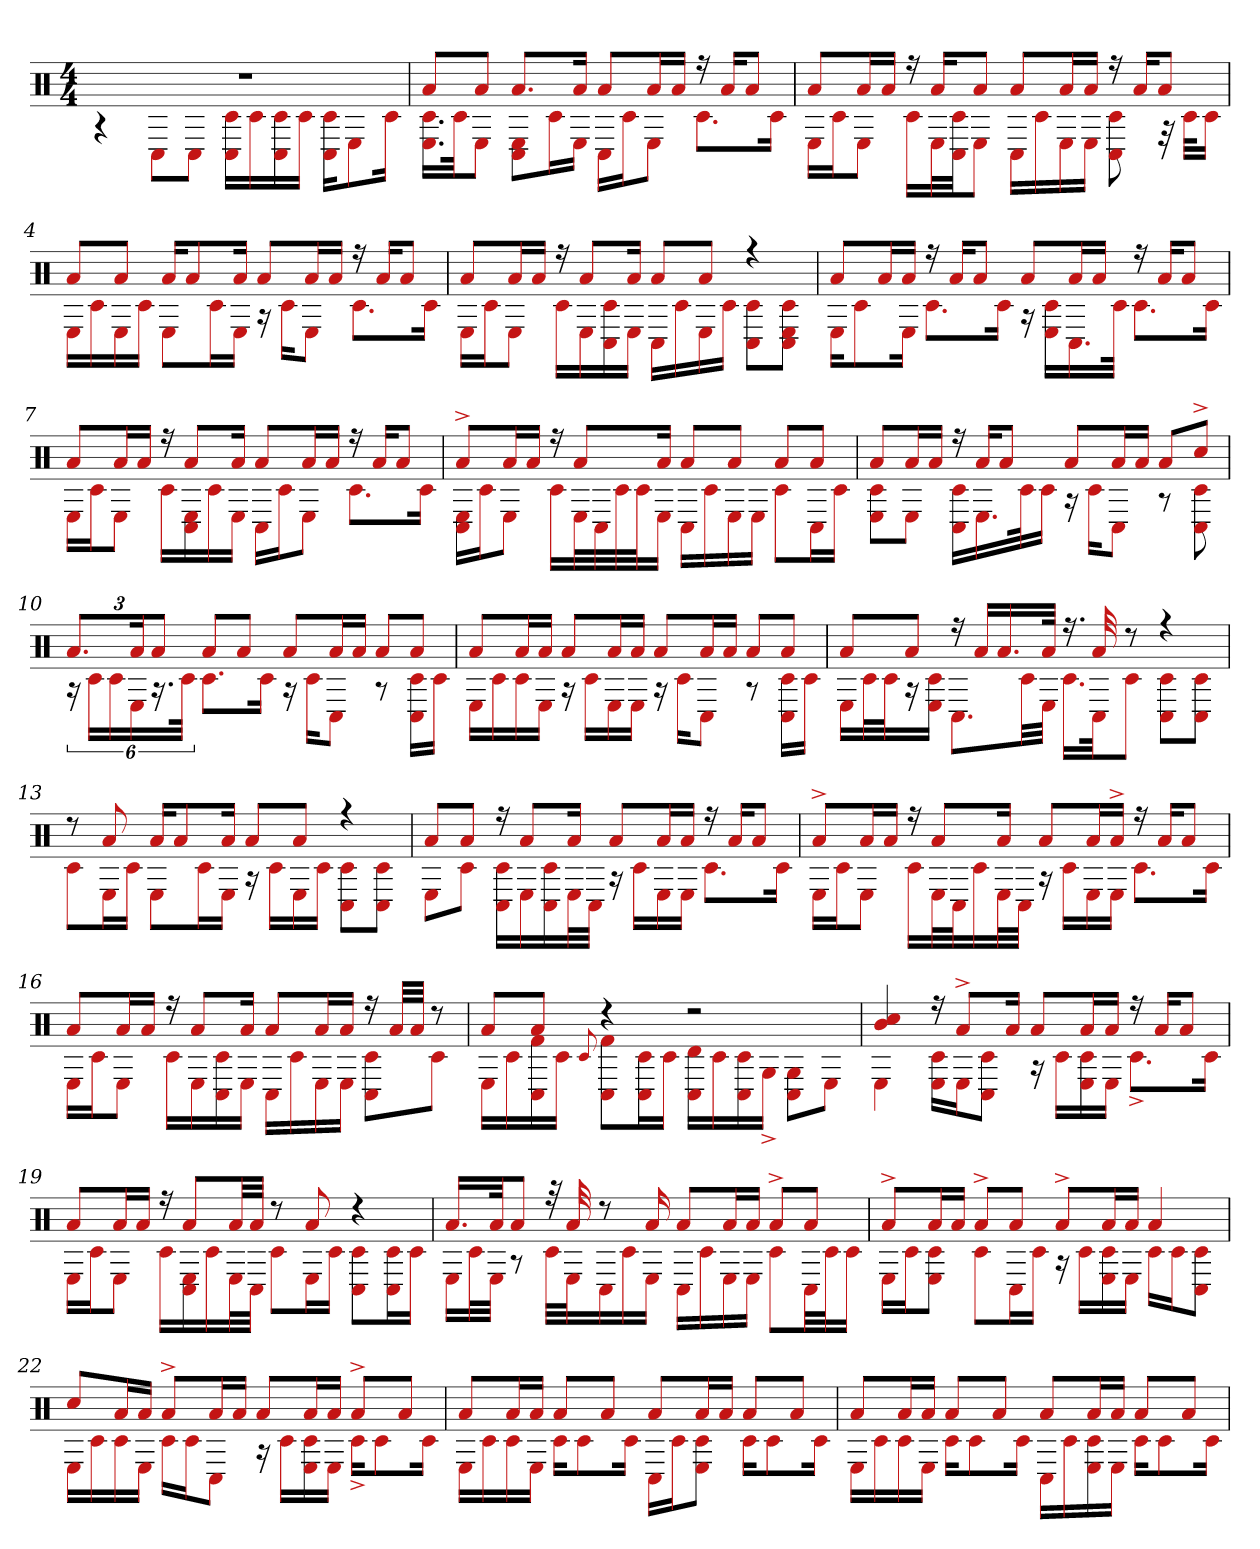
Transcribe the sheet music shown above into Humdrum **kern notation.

**kern
*part1
*staff1
*clefX
*k[]
*M4/4
=1
*^
1r	4r
.	8C#L
.	8C#J
.	16C# 16c#LL
.	16c#
.	16C# 16c#
.	16c#JJ
.	16C# 16c#KL
.	8E
.	16c#Jk
=2	=2
8aL	16.c# 16.ELL
.	32c#Jk
8aJ	8EJ
8.aL	8C# 8EL
.	16c#L
16aJk	16EJJ
8aL	16C#LL
.	16c#J
16aL	8EJ
16aJJ	.
16r	8.c#L
16aKL	.
8aJ	.
.	16c#Jk
=3	=3
8aL	16ELL
.	16c#J
16aL	8EJ
16aJJ	.
16r	16c#LL
16aKL	32EL
.	32C# 32c#JJ
8aJ	8EJ
8aL	16C#LL
.	16c#
16aL	16E
16aJJ	16EJJ
16r	8C# 8c#
16aKL	.
8aJ	32r
.	32c#KLL
.	16c#JJ
=4	=4
8aL	16ELL
.	16c#
8aJ	16E
.	16c#JJ
16aKL	8EL
8a	.
.	16c#L
16aJk	16EJJ
8aL	16r
.	16c#KL
16aL	8EJ
16aJJ	.
16r	8.c#L
16aKL	.
8aJ	.
.	16c#Jk
=5	=5
8aL	16ELL
.	16c#J
16aL	8EJ
16aJJ	.
16r	16c#LL
8aL	16E
.	16C# 16c#
16aJk	16EJJ
8aL	16C#LL
.	16c#
8aJ	16E
.	16c#JJ
4r	8C# 8c#L
.	8C# 8E 8c#J
=6	=6
8aL	16EKL
.	8c#
16aL	.
16aJJ	16EJk
16r	8.c#L
16aKL	.
8aJ	.
.	16c#Jk
8aL	16r
.	16c# 16ELL
16aL	16.C#
16aJJ	.
.	32c#JJk
16r	8.c#L
16aKL	.
8aJ	.
.	16c#Jk
=7	=7
8aL	16ELL
.	16c#J
16aL	8EJ
16aJJ	.
16r	16c#LL
8aL	16E 16C#
.	16c#
16aJk	16EJJ
8aL	16C#LL
.	16c#J
16aL	8EJ
16aJJ	.
16r	8.c#L
16aKL	.
8aJ	.
.	16c#Jk
=8	=8
8a^L	16C# 16ELL
.	16c#J
16aL	8EJ
16aJJ	.
16r	16c#LL
8aL	32EL
.	32C#
.	32c#
.	32c#J
16aJk	16EJJ
8aL	16C#LL
.	16c#
8aJ	16E
.	16EJJ
8aL	8c#L
8aJ	16C#L
.	16c#JJ
=9	=9
8aL	8c# 8EL
16aL	8EJ
16aJJ	.
16r	16C# 16c#LL
16aKL	16.E
8aJ	.
.	32c#k
.	16c#JJ
8aL	16r
.	16c#KL
16aL	8C#J
16aJJ	.
8aL	8r
8cc#^J	8C# 8c#
=10	=10
12.aL	24r
.	24c#LL
.	24c#
24ak	24E
12aJ	24.r
.	48c#JJk
8aL	8.c#L
8aJ	.
.	16c#Jk
8aL	16r
.	16c#KL
16aL	8C#J
16aJJ	.
8aL	8r
8aJ	16c# 16C#LL
.	16c#JJ
=11	=11
8aL	16ELL
.	16c#
16aL	16c#
16aJJ	16EJJ
8aL	16r
.	16c#LL
16aL	16E
16aJJ	16EJJ
8aL	16r
.	16c#KL
16aL	8C#J
16aJJ	.
8aL	8r
8aJ	16C# 16c#LL
.	16c#JJ
=12	=12
8aL	16ELL
.	32c#L
.	32c#J
8aJ	16r
.	16E 16c#JJ
16r	8.C#L
16aLL	.
16.a	.
.	32c#LL
32aJJk	32EJJJ
16.r	16.c#LL
32a	32C#Jk
8r	8c#J
4r	8C# 8c#L
.	8C# 8c#J
=13	=13
8r	8c#L
8a	16EL
.	16c#JJ
16aKL	8EL
8a	.
.	16c#L
16aJk	16EJJ
8aL	16r
.	16c#LL
8aJ	16E
.	16c#JJ
4r	8C# 8c#L
.	8C# 8c#J
=14	=14
8aL	8EL
8aJ	8c#J
16r	16C# 16c#LL
8aL	16E
.	16C# 16c#
16aJk	32EL
.	32C#JJJ
8aL	16r
.	16c#LL
16aL	16E
16aJJ	16EJJ
16r	8.c#L
16aKL	.
8aJ	.
.	16c#Jk
=15	=15
8a^L	16ELL
.	16c#J
16aL	8EJ
16aJJ	.
16r	16c#LL
8aL	32EL
.	32C#J
.	16c#
16aJk	32EL
.	32C#JJJ
8aL	16r
.	16c#LL
16aL	16E
16a^JJ	16EJJ
16r	8.c#L
16aKL	.
8aJ	.
.	16c#Jk
=16	=16
8aL	16ELL
.	16c#J
16aL	8EJ
16aJJ	.
16r	16c#LL
8aL	16E
.	16C# 16c#
16aJk	16EJJ
8aL	16C#LL
.	16c#
16aL	16E
16aJJ	16EJJ
16r	8c# 8C#L
32aLLL	.
32aJJJ	.
8r	8c#J
=17	=17
8aL	16ELL
.	16c#
8aJ	16C# 16f#
.	16c#JJ
.	8qqc#
4r	8C# 8f#L
.	16C# 16c#L
.	16c#JJ
2r	16C# 16dLL
.	16c#
.	16c# 16C#
.	16G^JJ
.	8C# 8GL
.	8EJ
=18	=18
4b 4cc#	4E
16r	16E 16c#LL
8a^L	16EJ
.	8C# 8c#J
16aJk	.
8aL	16r
.	16c#LL
16aL	16c# 16E
16aJJ	16EJJ
16r	8.c#^L
16aKL	.
8aJ	.
.	16c#Jk
=19	=19
8aL	16ELL
.	16c#J
16aL	8EJ
16aJJ	.
16r	16c#LL
8aL	16E 16C#
.	16c#
32aLL	32EL
32aJJJ	32C#JJJ
8r	8c#L
8a	16EL
.	16c#JJ
4r	8C# 8c#L
.	16c# 16C#L
.	16c#JJ
=20	=20
16.aLL	16ELL
.	32c#L
32aJk	32EJJJ
8aJ	8r
32r	32c#LLL
32a	32EJ
8r	16C#
.	16c#
16a	16EJJ
8aL	16C#LL
.	16c#
16aL	16E
16aJJ	16EJJ
8a^L	8c#L
8aJ	32C#LL
.	32c#J
.	16c#JJ
=21	=21
8a^L	16ELL
.	16c#J
16aL	8c# 8EJ
16aJJ	.
8a^L	8c#L
8aJ	16C#L
.	16c#JJ
8a^L	16r
.	16c#LL
16aL	16E 16c#
16aJJ	16EJJ
4a	16c#LL
.	16c#J
.	8C# 8c#J
=22	=22
8cc#L	16ELL
.	16c#
16aL	16c#
16aJJ	16EJJ
8a^L	16c#LL
.	16c#J
16aL	8C#J
16aJJ	.
8aL	16r
.	16c#LL
16aL	16c# 16E
16aJJ	16EJJ
8a^L	16c#^KL
.	8c#
8aJ	.
.	16c#Jk
=23	=23
8aL	16ELL
.	16c#
16aL	16c#
16aJJ	16EJJ
8aL	16c#KL
.	8c#
8aJ	.
.	16c#Jk
8aL	16C#LL
.	16c#J
16aL	8E 8c#J
16aJJ	.
8aL	16c#KL
.	8c#
8aJ	.
.	16c#Jk
=24	=24
8aL	16ELL
.	16c#
16aL	16c#
16aJJ	16EJJ
8aL	16c#KL
.	8c#
8aJ	.
.	16c#Jk
8aL	16C#LL
.	16c#
16aL	16E 16c#
16aJJ	16EJJ
8aL	16c#KL
.	8c#
8aJ	.
.	16c#Jk
*v	*v
=
*-
